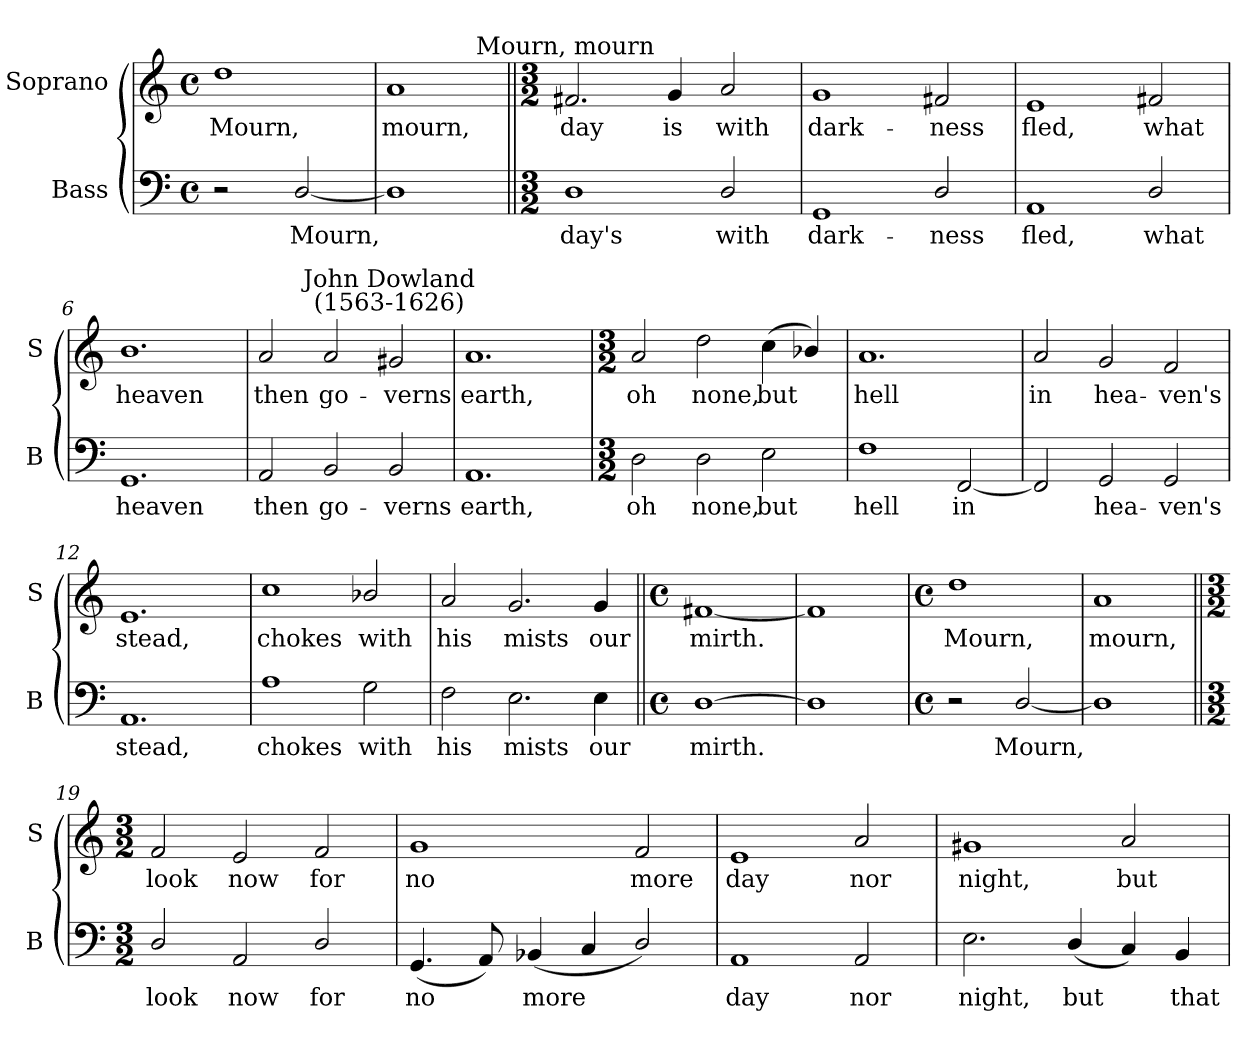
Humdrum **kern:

**kern	**text	**kern	**text
*part2	*part2	*part1	*part1
*staff2	*staff2	*staff1	*staff1
*I"Bass	*	*I"Soprano	*
*I'B	*	*I'S	*
*clefF4	*	*clefG2	*
*k[]	*	*k[]	*
*C:	*	*C:	*
*M4/4	*	*M4/4	*
*met(c)	*	*met(c)	*
=1	=1	=1	=1
!	!	!	!LO:LY:b
2r	.	1dd	Mourn,
!	!LO:LY:b	!	!
[2D/	Mourn,	.	.
=2	=2	=2	=2
!	!	!	!LO:LY:b
1D/]	.	1a	mourn,
=3||	=3||	=3||	=3||
*M3/2	*	*M3/2	*
!	!	!LO:TX:a:cj:t=Mourn, mourn	!
!	!LO:LY:b	!	!LO:LY:b
1D	day's	2.f#X	day
!	!	!	!LO:LY:b
.	.	4g	is
!	!LO:LY:b	!	!LO:LY:b
2D/	with	2a	with
=4	=4	=4	=4
!	!LO:LY:b	!	!LO:LY:b
1GG	dark-	1g	dark-
!	!LO:LY:b	!	!LO:LY:b
2D/	-ness	2f#X	-ness
=5	=5	=5	=5
!	!LO:LY:b	!	!LO:LY:b
1AA	fled,	1e	fled,
!	!LO:LY:b	!	!LO:LY:b
2D/	what	2f#X	what
=6	=6	=6	=6
!	!LO:LY:b	!	!LO:LY:b
1.GG	heaven	1.b	heaven
=7	=7	=7	=7
!	!LO:LY:b	!	!LO:LY:b
2AA	then	2a	then
!	!LO:LY:b	!	!LO:LY:b
2BB	go-	2a	go-
!	!	!LO:TX:a:cj:t=John Dowland\n(1563-1626)	!
!	!LO:LY:b	!	!LO:LY:b
2BB	-verns	2g#X	-verns
=8	=8	=8	=8
!	!LO:LY:b	!	!LO:LY:b
1.AA	earth,	1.a	earth,
!!LO:LB:g=z
=9	=9	=9	=9
*M3/2	*	*M3/2	*
!	!LO:LY:b	!	!LO:LY:b
2D	oh	2a	oh
!	!LO:LY:b	!	!LO:LY:b
2D	none,	2dd	none,
!	!LO:LY:b	!	!LO:LY:b
2E	but	(<4cc	but
.	.	4b-X/)	.
=10	=10	=10	=10
!	!LO:LY:b	!	!LO:LY:b
1F	hell	1.a	hell
!	!LO:LY:b	!	!
[2FF	in	.	.
=11	=11	=11	=11
!	!	!	!LO:LY:b
2FF]	.	2a	in
!	!LO:LY:b	!	!LO:LY:b
2GG	hea-	2g	hea-
!	!LO:LY:b	!	!LO:LY:b
2GG	-ven's	2f	-ven's
=12	=12	=12	=12
!	!LO:LY:b	!	!LO:LY:b
1.AA	stead,	1.e	stead,
=13	=13	=13	=13
!	!LO:LY:b	!	!LO:LY:b
1A	chokes	1cc	chokes
!	!LO:LY:b	!	!LO:LY:b
2G	with	2b-X/	with
=14	=14	=14	=14
!	!LO:LY:b	!	!LO:LY:b
2F	his	2a	his
!	!LO:LY:b	!	!LO:LY:b
2.E	mists	2.g	mists
!	!LO:LY:b	!	!LO:LY:b
4E	our	4g	our
=15||	=15||	=15||	=15||
*M4/4	*	*M4/4	*
*met(c)	*	*met(c)	*
!	!LO:LY:b	!	!LO:LY:b
[1D	mirth.	[1f#X	mirth.
=16	=16	=16	=16
1D]	.	1f#]	.
!!LO:LB:g=z
=17	=17	=17	=17
*M4/4	*	*M4/4	*
*met(c)	*	*met(c)	*
!	!	!	!LO:LY:b
2r	.	1dd	Mourn,
!	!LO:LY:b	!	!
[2D/	Mourn,	.	.
=18	=18	=18	=18
!	!	!	!LO:LY:b
1D/]	.	1a	mourn,
=19||	=19||	=19||	=19||
*M3/2	*	*M3/2	*
!	!LO:LY:b	!	!LO:LY:b
2D/	look	2f	look
!	!LO:LY:b	!	!LO:LY:b
2AA	now	2e	now
!	!LO:LY:b	!	!LO:LY:b
2D/	for	2f	for
=20	=20	=20	=20
!	!LO:LY:b	!	!LO:LY:b
(<4.GG	no	1g	no
8AA)	.	.	.
!	!LO:LY:b	!	!
(<4BB-X	more	.	.
4C	.	.	.
!	!	!	!LO:LY:b
2D/)	.	2f	more
=21	=21	=21	=21
!	!LO:LY:b	!	!LO:LY:b
1AA	day	1e	day
!	!LO:LY:b	!	!LO:LY:b
2AA	nor	2a	nor
=22	=22	=22	=22
!	!LO:LY:b	!	!LO:LY:b
2.E	night,	1g#X	night,
!	!LO:LY:b	!	!
(<4D/	but	.	.
!	!	!	!LO:LY:b
4C)	.	2a	but
!	!LO:LY:b	!	!
4BB	that	.	.
=	=	=	=
*-	*-	*-	*-
